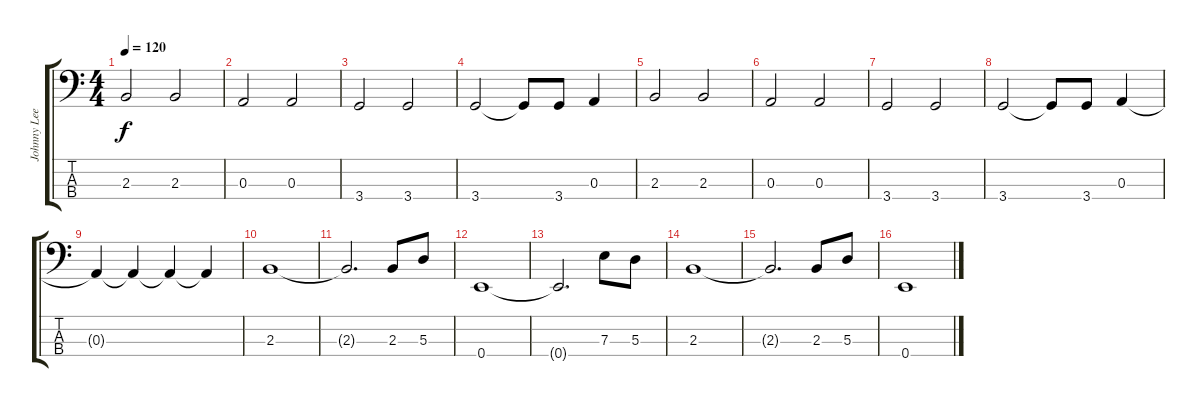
\track ("Johnny Lee Middleton" "Johnny Lee") {instrument electricbasspick}
\staff {score tabs}
\tuning (G2 D2 A1 E1) {hide}
\ts (4 4)
\tempo 120
\clef f4
\ks c
2.3.2{dy f} 2.3.2 |
0.3.2 0.3.2 |
3.4.2 3.4.2 |
3.4.2 3.4{t}.8 3.4.8 0.3.4 |
2.3.2 2.3.2 |
0.3.2 0.3.2 |
3.4.2 3.4.2 |
3.4.2 3.4{t}.8 3.4.8 0.3.4 |
0.3{t}.4 0.3{t}.4 0.3{t}.4 0.3{t}.4 |
2.3.1 |
2.3{t}.2{d} 2.3.8 5.3.8 |
0.4.1 |
0.4{t}.2{d} 7.3.8 5.3.8 |
2.3.1 |
2.3{t}.2{d} 2.3.8 5.3.8 |
0.4.1
